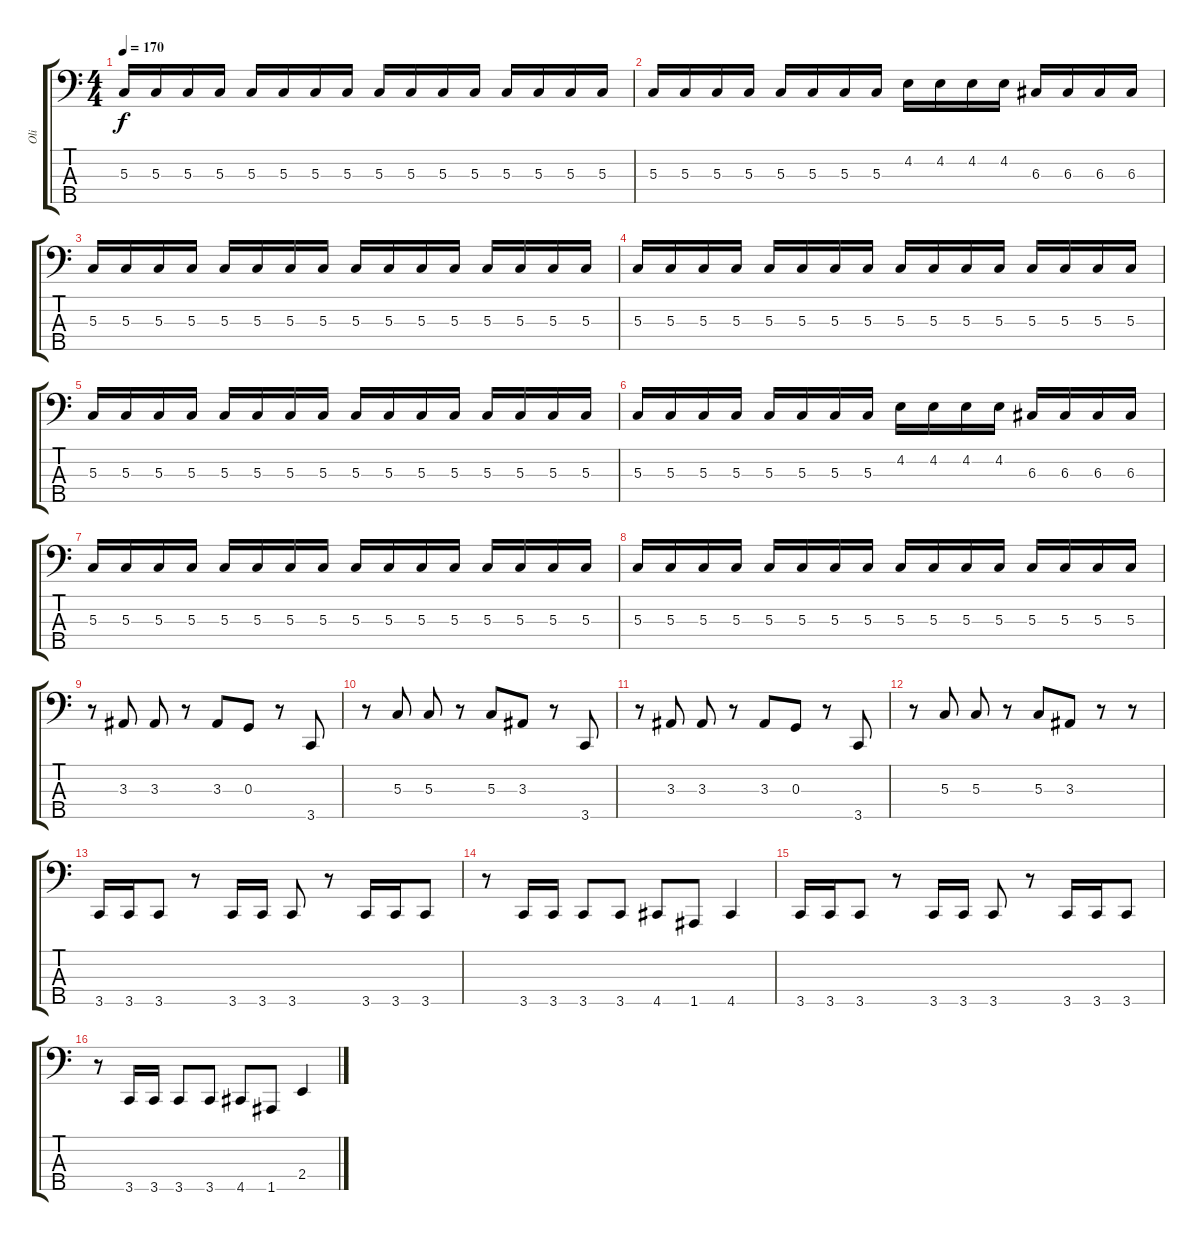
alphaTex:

\track ("Oli" "Oli") {instrument electricbasspick}
\staff {score tabs}
\tuning (F2 C2 G1 D1 A0) {hide}
\ts (4 4)
\tempo 170
\clef f4
\ks c
5.3.16{dy f} 5.3.16 5.3.16 5.3.16 5.3.16 5.3.16 5.3.16 5.3.16 5.3.16 5.3.16 5.3.16 5.3.16 5.3.16 5.3.16 5.3.16 5.3.16 |
5.3.16 5.3.16 5.3.16 5.3.16 5.3.16 5.3.16 5.3.16 5.3.16 4.2.16 4.2.16 4.2.16 4.2.16 6.3.16 6.3.16 6.3.16 6.3.16 |
5.3.16 5.3.16 5.3.16 5.3.16 5.3.16 5.3.16 5.3.16 5.3.16 5.3.16 5.3.16 5.3.16 5.3.16 5.3.16 5.3.16 5.3.16 5.3.16 |
5.3.16 5.3.16 5.3.16 5.3.16 5.3.16 5.3.16 5.3.16 5.3.16 5.3.16 5.3.16 5.3.16 5.3.16 5.3.16 5.3.16 5.3.16 5.3.16 |
5.3.16 5.3.16 5.3.16 5.3.16 5.3.16 5.3.16 5.3.16 5.3.16 5.3.16 5.3.16 5.3.16 5.3.16 5.3.16 5.3.16 5.3.16 5.3.16 |
5.3.16 5.3.16 5.3.16 5.3.16 5.3.16 5.3.16 5.3.16 5.3.16 4.2.16 4.2.16 4.2.16 4.2.16 6.3.16 6.3.16 6.3.16 6.3.16 |
5.3.16 5.3.16 5.3.16 5.3.16 5.3.16 5.3.16 5.3.16 5.3.16 5.3.16 5.3.16 5.3.16 5.3.16 5.3.16 5.3.16 5.3.16 5.3.16 |
5.3.16 5.3.16 5.3.16 5.3.16 5.3.16 5.3.16 5.3.16 5.3.16 5.3.16 5.3.16 5.3.16 5.3.16 5.3.16 5.3.16 5.3.16 5.3.16 |
r.8 3.3.8 3.3.8 r.8 3.3.8 0.3.8 r.8 3.5.8 |
r.8 5.3.8 5.3.8 r.8 5.3.8 3.3.8 r.8 3.5.8 |
r.8 3.3.8 3.3.8 r.8 3.3.8 0.3.8 r.8 3.5.8 |
r.8 5.3.8 5.3.8 r.8 5.3.8 3.3.8 r.8 r.8 |
3.5.16 3.5.16 3.5.8 r.8 3.5.16 3.5.16 3.5.8 r.8 3.5.16 3.5.16 3.5.8 |
r.8 3.5.16 3.5.16 3.5.8 3.5.8 4.5.8 1.5.8 4.5.4 |
3.5.16 3.5.16 3.5.8 r.8 3.5.16 3.5.16 3.5.8 r.8 3.5.16 3.5.16 3.5.8 |
r.8 3.5.16 3.5.16 3.5.8 3.5.8 4.5.8 1.5.8 2.4.4
